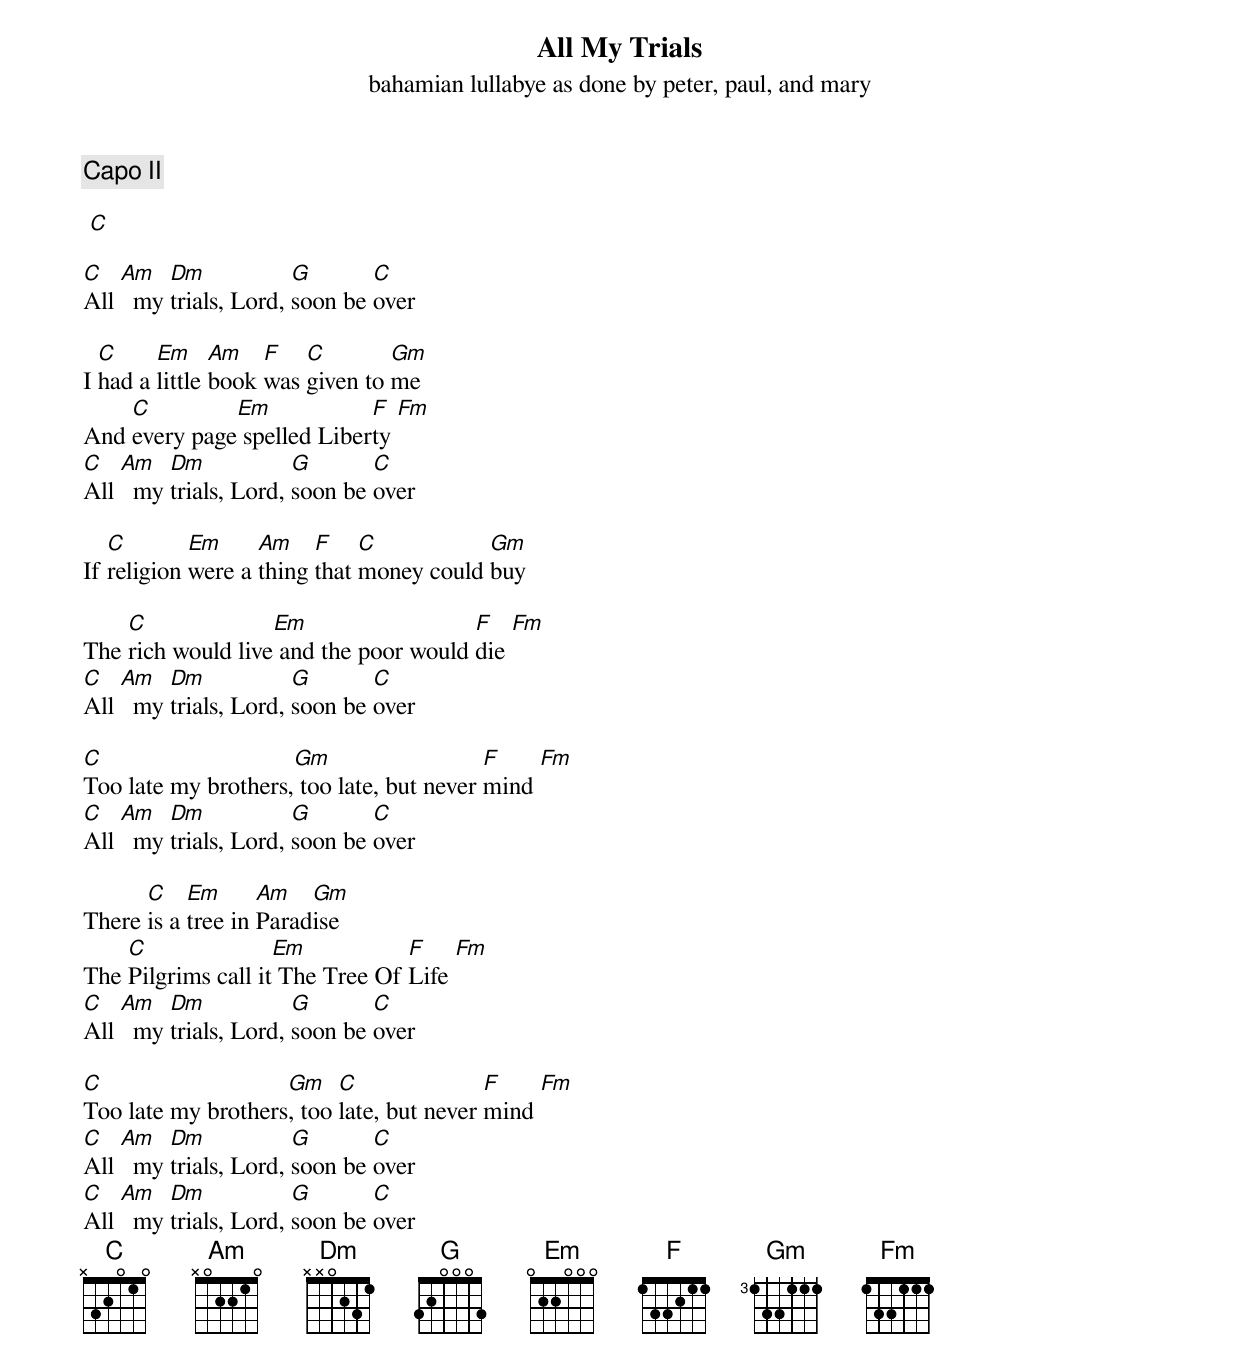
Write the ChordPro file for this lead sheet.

{title: All My Trials}
{subtitle: bahamian lullabye as done by peter, paul, and mary}
{c:Capo II}

 [C]

[C]All [Am]  my [Dm]trials, Lord, [G]soon be [C]over

I [C]had a [Em]little [Am]book [F]was [C]given to [Gm]me
And [C]every page[Em] spelled Liber[F]ty [Fm]
[C]All [Am]  my [Dm]trials, Lord, [G]soon be [C]over

If [C]religion [Em]were a [Am]thing [F]that [C]money could [Gm]buy

The [C]rich would live[Em] and the poor would [F]die [Fm]
[C]All [Am]  my [Dm]trials, Lord, [G]soon be [C]over

[C]Too late my brothers,[Gm] too late, but never [F]mind [Fm]
[C]All [Am]  my [Dm]trials, Lord, [G]soon be [C]over

There [C]is a [Em]tree in [Am]Parad[Gm]ise
The [C]Pilgrims call it[Em] The Tree Of [F]Life [Fm]
[C]All [Am]  my [Dm]trials, Lord, [G]soon be [C]over

[C]Too late my brothers[Gm], too [C]late, but never [F]mind [Fm]
[C]All [Am]  my [Dm]trials, Lord, [G]soon be [C]over
[C]All [Am]  my [Dm]trials, Lord, [G]soon be [C]over
